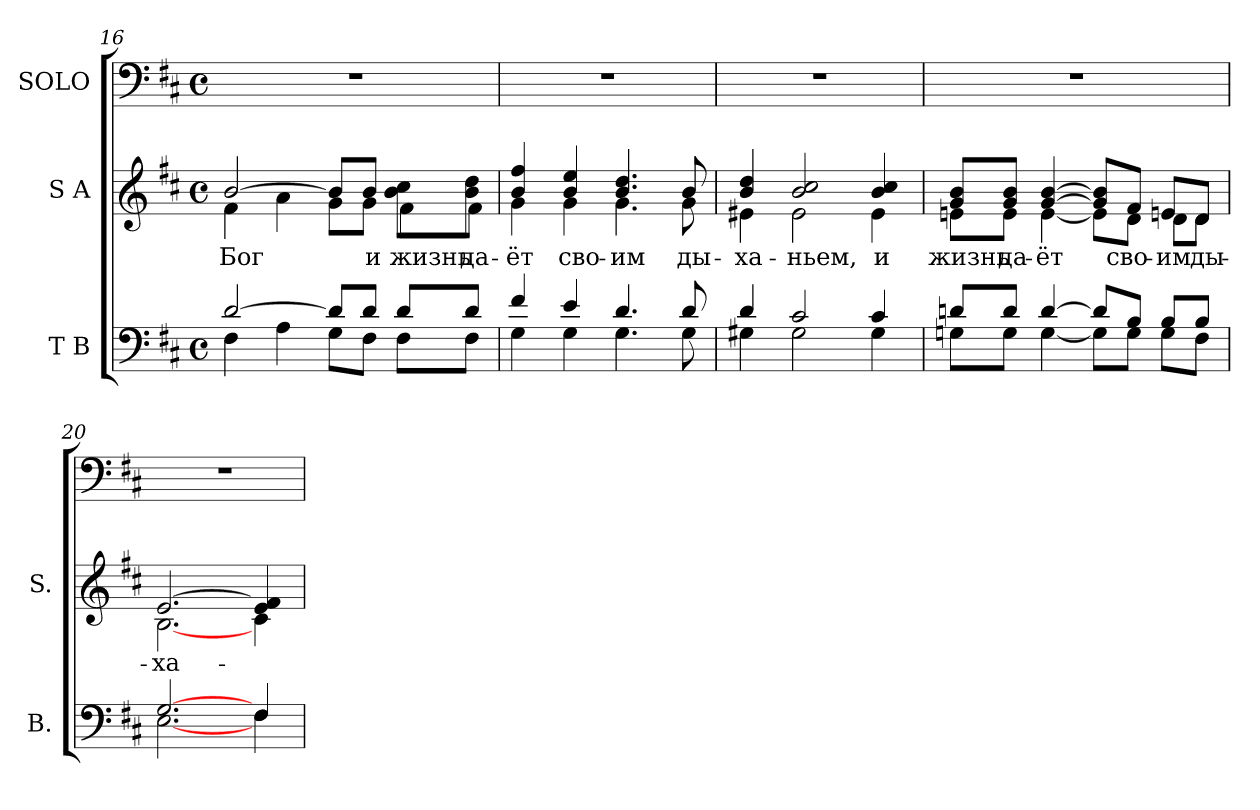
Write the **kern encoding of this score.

**kern	**kern	**text	**kern
*part3	*part2	*part2	*part1
*staff3	*staff2	*staff2	*staff1
*I"T B	*I"S A	*	*I"SOLO
*I'B.	*I'S.	*	*
!!LO:LB:g=z
*clefF4	*clefG2	*	*clefF4
*k[f#c#]	*k[f#c#]	*	*k[f#c#]
*b:	*b:	*	*b:
*M4/4	*M4/4	*	*M4/4
*met(c)	*met(c)	*	*met(c)
=16	=16	=16	=16
*^	*^	*	*
!	!	!	!	!LO:LY:b:color=#000000	!
[>2di/	4F#i\	[>2bi/	4f#i\	Бог	1r
.	4Ai\	.	4ai\	.	.
8di/L]	8Gi\L	8bi/L]	8gi\L	.	.
!	!	!	!	!LO:LY:b:color=#000000	!
8di/J	8F#i\J	8bi/J	8gi\J	и	.
!	!	!	!	!LO:LY:b:color=#000000	!
8di/L	8F#i\L	8bi\ 8cc#i\L	8f#i\L	жизнь	.
!	!	!	!	!LO:LY:b:color=#000000	!
8di/J	8F#i\J	8bi\ 8ddi\J	8f#i\J	да-	.
=17	=17	=17	=17	=17	=17
!	!	!	!	!LO:LY:b:color=#000000	!
4f#i/	4Gi\	4bi/ 4ff#i	4gi\	-ёт	1r
!	!	!	!	!LO:LY:b:color=#000000	!
4ei/	4Gi\	4bi/ 4eei	4gi\	сво-	.
!	!	!	!	!LO:LY:b:color=#000000	!
4.di/	4.Gi\	4.bi/ 4.ddi	4.gi\	-им	.
!	!	!	!	!LO:LY:b:color=#000000	!
8di/	8Gi\	8bi/	8gi\	ды-	.
=18	=18	=18	=18	=18	=18
!	!	!	!	!LO:LY:b:color=#000000	!
4di/	4G#Xi\	4bi/ 4ddi	4e#Xi\	-ха-	1r
!	!	!	!	!LO:LY:b:color=#000000	!
2c#i/	2G#i\	2bi/ 2cc#i	2e#i\	-ньем,	.
!	!	!	!	!LO:LY:b:color=#000000	!
4c#i/	4G#i\	4bi/ 4cc#i	4e#i\	и	.
=19	=19	=19	=19	=19	=19
!	!	!	!	!LO:LY:b:color=#000000	!
8dni/L	8Gni\L	8gi/ 8bi/L	8eni\L	жизнь	1r
!	!	!	!	!LO:LY:b:color=#000000	!
8di/J	8Gi\J	8gi/ 8bi/J	8ei\J	да-	.
!	!	!	!	!LO:LY:b:color=#000000	!
[>4di/	[<4Gi\	[<4gi/ [>4bi	[<4ei\	-ёт	.
8di/L]	8Gi\L]	8gi]/ 8bi]/L	8ei\L]	.	.
!	!	!	!	!LO:LY:b:color=#000000	!
8Bi/J	8Gi\J	8f#i/J	8di\J	сво-	.
!	!	!	!	!LO:LY:b:color=#000000	!
8Bi/L	8Gi\L	8eni/L	8di\L	-им	.
!	!	!	!	!LO:LY:b:color=#000000	!
8Bi/J	8F#i\J	8di/J	8di\J	ды-	.
=20	=20	=20	=20	=20	=20
!	!	!	!	!LO:LY:b:color=#000000	!
[>2.Gi/	[<2.Ei\	[>2.ei/	[<2.Bi\	-ха-	1r
4F#i/	4F#i\	4ei/] 4f#i	4c#i\	.	.
*v	*v	*	*	*	*
*	*v	*v	*	*
=	=	=	=
*-	*-	*-	*-
